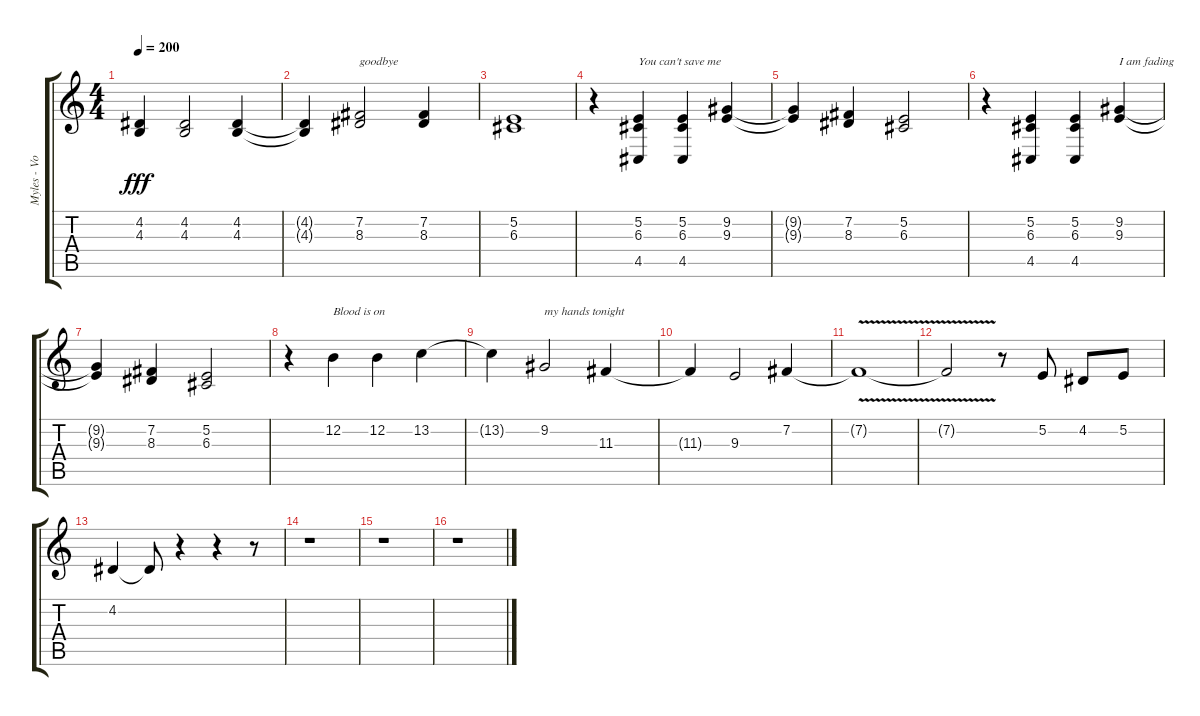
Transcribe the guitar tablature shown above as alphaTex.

\track ("Myles - Voice" "Myles - Vo") {instrument synthbrass1}
\staff {score tabs}
\tuning (E4 B3 G3 D3 A2 E2) {hide}
\ts (4 4)
\tempo 200
\clef g2
\ks c
(4.2{t} 4.3{t}).4{dy fff} (4.2 4.3).2 (4.2 4.3).4 |
(4.2{t} 4.3{t}).4 (7.2 8.3).2{txt "goodbye"} (7.2 8.3).4 |
(5.2 6.3).1 |
r.4 (5.2 6.3 4.5).4{txt "You can't save me"} (5.2 6.3 4.5).4 (9.2 9.3).4 |
(9.2{t} 9.3{t}).4 (7.2 8.3).4 (5.2 6.3).2 |
r.4 (5.2 6.3 4.5).4 (5.2 6.3 4.5).4 (9.2 9.3).4{txt "I am fading"} |
(9.2{t} 9.3{t}).4 (7.2 8.3).4 (5.2 6.3).2 |
r.4 12.2.4{txt "Blood is on "} 12.2.4 13.2.4 |
13.2{t}.4 9.2.2{txt "my hands tonight"} 11.3.4 |
11.3{t}.4 9.3.2 7.2.4 |
7.2{v t}.1 |
7.2{v t}.2 r.8 5.2.8 4.2.8 5.2.8 |
4.2.4 4.2{t}.8 r.4 r.4 r.8 |
r.1 |
r.1 |
r.1
